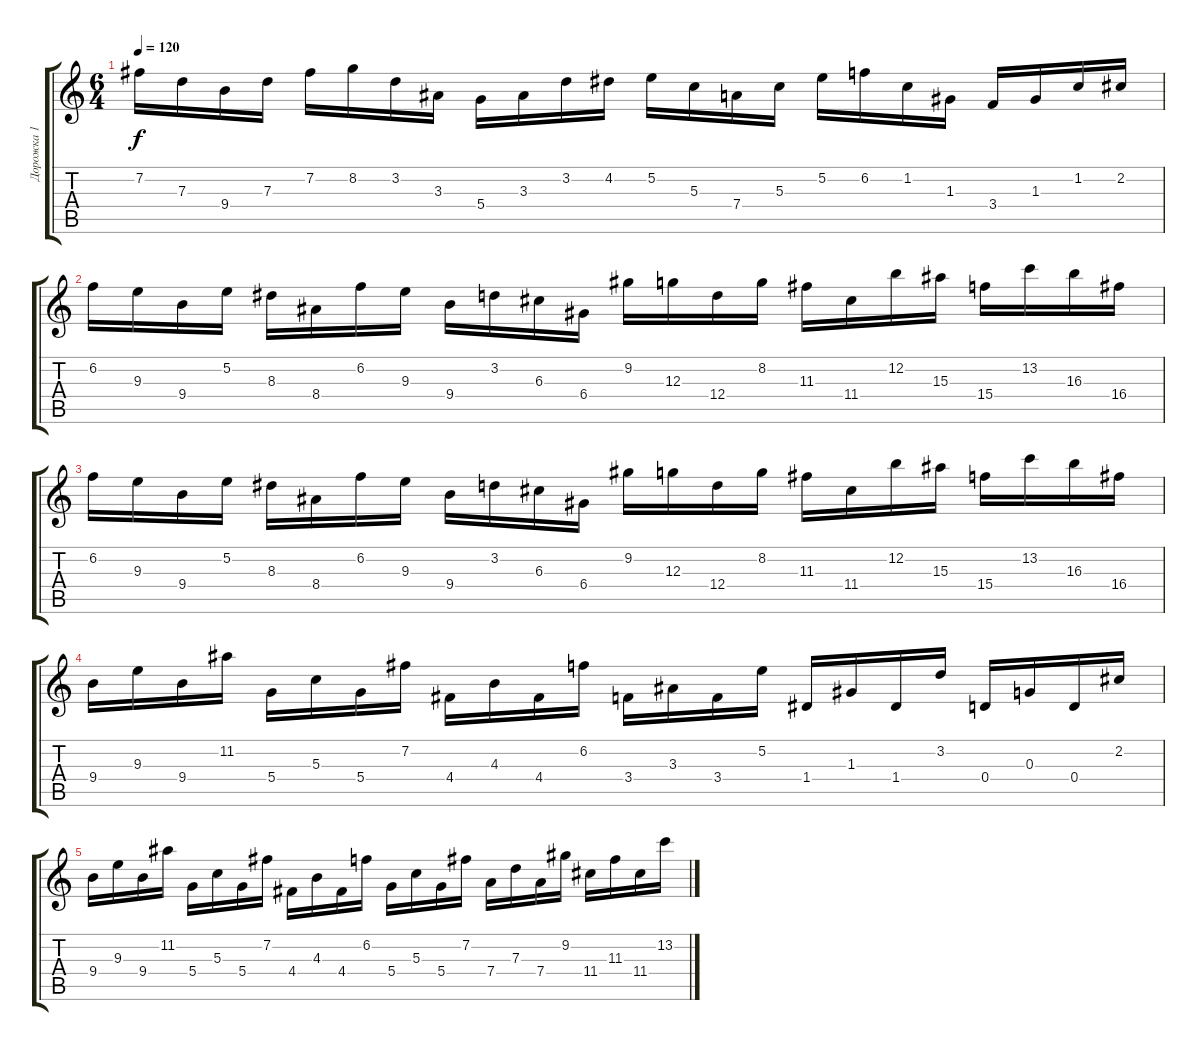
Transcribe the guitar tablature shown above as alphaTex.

\track ("Дорожка 1" "Дорожка 1") {instrument overdrivenguitar}
\staff {score tabs}
\tuning (E4 B3 G3 D3 A2 E2) {hide}
\ts (6 4)
\tempo 120
\clef g2
\ks c
7.2.16{dy f} 7.3.16 9.4.16 7.3.16 7.2.16 8.2.16 3.2.16 3.3.16 5.4.16 3.3.16 3.2.16 4.2.16 5.2.16 5.3.16 7.4.16 5.3.16 5.2.16 6.2.16 1.2.16 1.3.16 3.4.16 1.3.16 1.2.16 2.2.16 |
6.2.16 9.3.16 9.4.16 5.2.16 8.3.16 8.4.16 6.2.16 9.3.16 9.4.16 3.2.16 6.3.16 6.4.16 9.2.16 12.3.16 12.4.16 8.2.16 11.3.16 11.4.16 12.2.16 15.3.16 15.4.16 13.2.16 16.3.16 16.4.16 |
6.2.16 9.3.16 9.4.16 5.2.16 8.3.16 8.4.16 6.2.16 9.3.16 9.4.16 3.2.16 6.3.16 6.4.16 9.2.16 12.3.16 12.4.16 8.2.16 11.3.16 11.4.16 12.2.16 15.3.16 15.4.16 13.2.16 16.3.16 16.4.16 |
9.4.16 9.3.16 9.4.16 11.2.16 5.4.16 5.3.16 5.4.16 7.2.16 4.4.16 4.3.16 4.4.16 6.2.16 3.4.16 3.3.16 3.4.16 5.2.16 1.4.16 1.3.16 1.4.16 3.2.16 0.4.16 0.3.16 0.4.16 2.2.16 |
9.4.16 9.3.16 9.4.16 11.2.16 5.4.16 5.3.16 5.4.16 7.2.16 4.4.16 4.3.16 4.4.16 6.2.16 5.4.16 5.3.16 5.4.16 7.2.16 7.4.16 7.3.16 7.4.16 9.2.16 11.4.16 11.3.16 11.4.16 13.2.16
